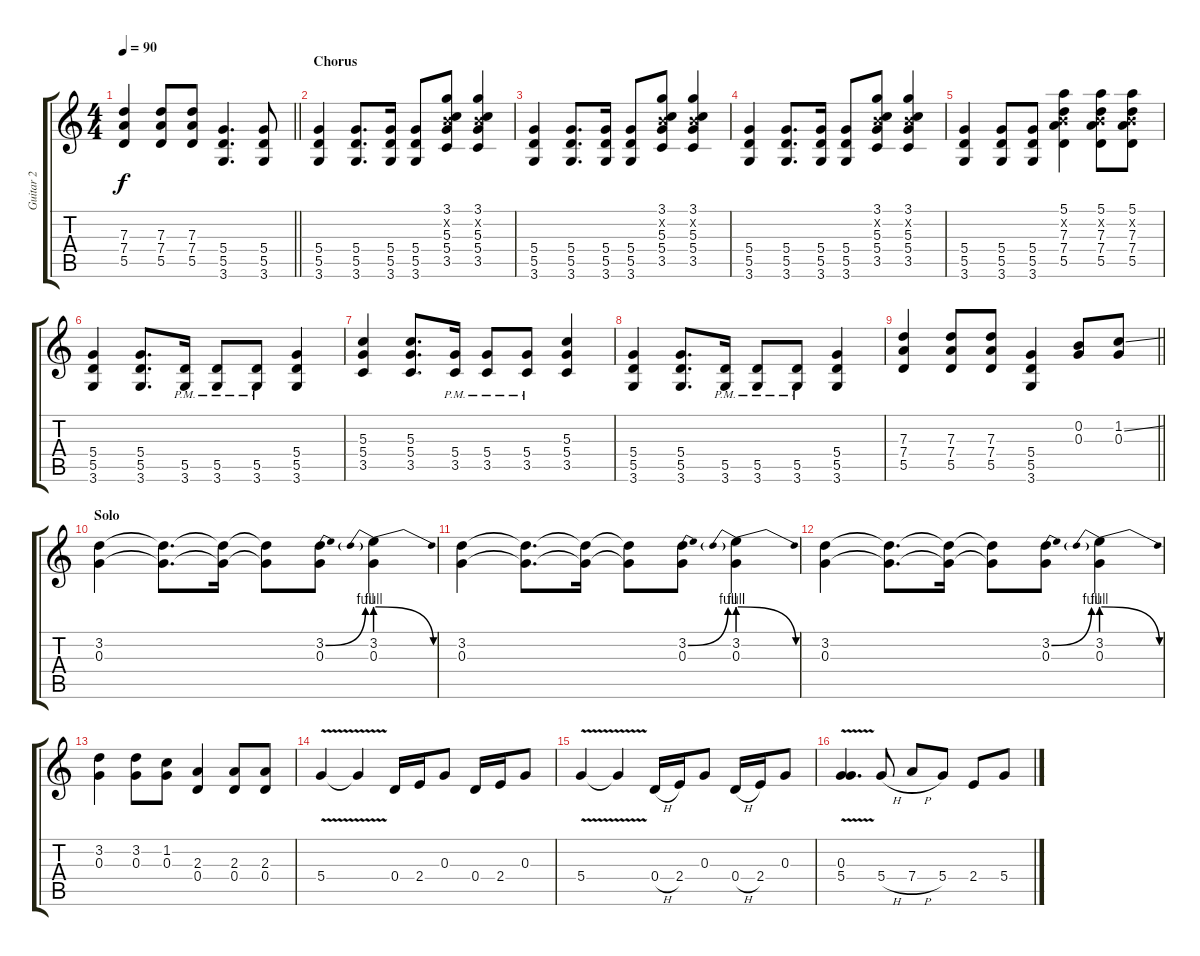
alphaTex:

\track ("Guitar 2" "Guitar 2") {instrument distortionguitar}
\staff {score tabs}
\tuning (E4 B3 G3 D3 A2 E2) {hide}
\ts (4 4)
\tempo 90
\clef g2
\barLineRight lightlight
\ks c
(7.3 7.4 5.5).4{dy f} (7.3 7.4 5.5).8 (7.3 7.4 5.5).8 (5.4 5.5 3.6).4{d} (5.4 5.5 3.6).8 |
\section ("" "Chorus")
(5.4 5.5 3.6).4 (5.4 5.5 3.6).8{d} (5.4 5.5 3.6).16 (5.4 5.5 3.6).8 (3.1 0.2{x} 5.3 5.4 3.5).8 (3.1 0.2{x} 5.3 5.4 3.5).4 |
(5.4 5.5 3.6).4 (5.4 5.5 3.6).8{d} (5.4 5.5 3.6).16 (5.4 5.5 3.6).8 (3.1 0.2{x} 5.3 5.4 3.5).8 (3.1 0.2{x} 5.3 5.4 3.5).4 |
(5.4 5.5 3.6).4 (5.4 5.5 3.6).8{d} (5.4 5.5 3.6).16 (5.4 5.5 3.6).8 (3.1 0.2{x} 5.3 5.4 3.5).8 (3.1 0.2{x} 5.3 5.4 3.5).4 |
(5.4 5.5 3.6).4 (5.4 5.5 3.6).8 (5.4 5.5 3.6).8 (5.1 0.2{x} 7.3 7.4 5.5).4 (5.1 0.2{x} 7.3 7.4 5.5).8 (5.1 0.2{x} 7.3 7.4 5.5).8 |
(5.4 5.5 3.6).4 (5.4 5.5 3.6).8{d} (5.5{pm} 3.6{pm}).16 (5.5{pm} 3.6{pm}).8 (5.5{pm} 3.6{pm}).8 (5.4 5.5 3.6).4 |
(5.3 5.4 3.5).4 (5.3 5.4 3.5).8{d} (5.4{pm} 3.5{pm}).16 (5.4{pm} 3.5{pm}).8 (5.4{pm} 3.5{pm}).8 (5.3 5.4 3.5).4 |
(5.4 5.5 3.6).4 (5.4 5.5 3.6).8{d} (5.5{pm} 3.6{pm}).16 (5.5{pm} 3.6{pm}).8 (5.5{pm} 3.6{pm}).8 (5.4 5.5 3.6).4 |
\barLineRight lightlight
(7.3 7.4 5.5).4 (7.3 7.4 5.5).8 (7.3 7.4 5.5).8 (5.4 5.5 3.6).4 (0.2 0.3).8{volume 16 instrument distortionguitar} (1.2{ss} 0.3).8 |
\section ("" "Solo")
(3.2 0.3).4 (3.2{t} 0.3{t}).8{d} (3.2{t} 0.3{t}).16 (3.2{t} 0.3{t}).8 (3.2{be (bend 0 0 60 4)} 0.3).8 (3.2{be (prebendrelease 0 4 60 0)} 0.3).4 |
(3.2 0.3).4 (3.2{t} 0.3{t}).8{d} (3.2{t} 0.3{t}).16 (3.2{t} 0.3{t}).8 (3.2{be (bend 0 0 60 4)} 0.3).8 (3.2{be (prebendrelease 0 4 60 0)} 0.3).4 |
(3.2 0.3).4 (3.2{t} 0.3{t}).8{d} (3.2{t} 0.3{t}).16 (3.2{t} 0.3{t}).8 (3.2{be (bend 0 0 60 4)} 0.3).8 (3.2{be (prebendrelease 0 4 60 0)} 0.3).4 |
(3.2 0.3).4 (3.2 0.3).8 (1.2 0.3).8 (2.3 0.4).4 (2.3 0.4).8 (2.3 0.4).8 |
5.4{v}.4 5.4{t}.4 0.4.16 2.4.16 0.3.8 0.4.16 2.4.16 0.3.8 |
5.4{v}.4 5.4{t}.4 0.4{h}.16 2.4.16 0.3.8 0.4{h}.16 2.4.16 0.3.8 |
(0.3 5.4{v}).4{d} 5.4{h}.8 7.4{h}.8 5.4.8 2.4.8 5.4.8
